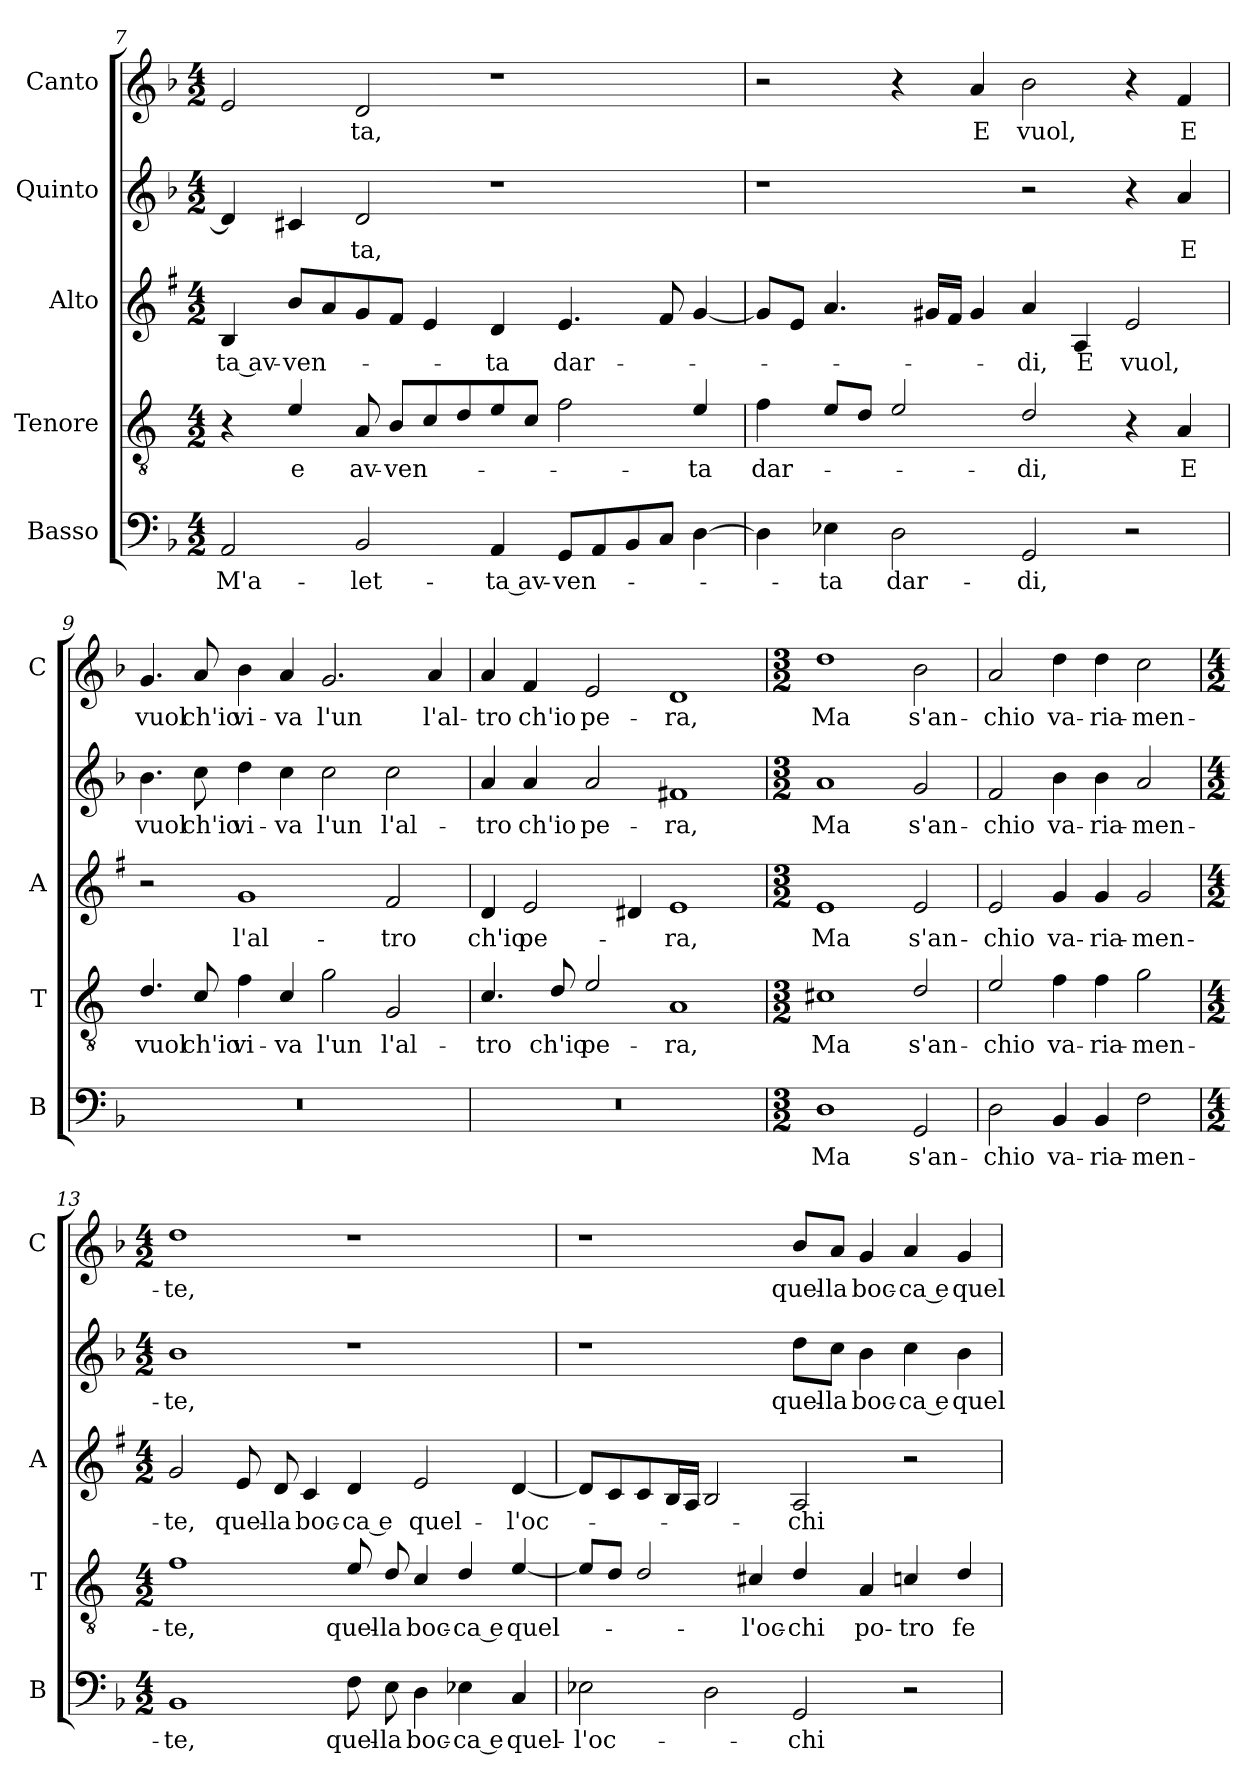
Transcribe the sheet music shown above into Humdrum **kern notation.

**kern	**text	**kern	**text	**kern	**text	**kern	**text	**kern	**text
*part5	*part5	*part4	*part4	*part3	*part3	*part2	*part2	*part1	*part1
*staff5	*staff5	*staff4	*staff4	*staff3	*staff3	*staff2	*staff2	*staff1	*staff1
*I"Basso	*	*I"Tenore	*	*I"Alto	*	*I"Quinto	*	*I"Canto	*
*I'B	*	*I'T	*	*I'A	*	*	*	*I'C	*
!!LO:LB:g=z
*clefF4	*	*clefGv2	*	*clefG2	*	*clefG2	*	*clefG2	*
*	*	*ITrd4c7	*	*ITrd1c2	*	*	*	*	*
*k[b-]	*	*k[b-]	*	*k[b-]	*	*k[b-]	*	*k[b-]	*
*F:	*	*F:	*	*F:	*	*F:	*	*F:	*
*M4/2	*	*M4/2	*	*M4/2	*	*M4/2	*	*M4/2	*
=7	=7	=7	=7	=7	=7	=7	=7	=7	=7
!	!LO:LY:b	!	!	!	!LO:LY:b	!	!	!	!
2AA/	M'a-	4r	.	4A/	-ta av-	4d/]	.	2e/	.
!	!	!	!LO:LY:b	!	!LO:LY:b	!	!	!	!
.	.	4A/	e	8a/L	-ven-	4c#X/	.	.	.
.	.	.	.	8g/	.	.	.	.	.
!	!LO:LY:b	!	!LO:LY:b	!	!	!	!LO:LY:b	!	!LO:LY:b
2BB-/	-let-	8D/	av-	8f/	.	2d/	-ta,	2d/	-ta,
!	!	!	!LO:LY:b	!	!	!	!	!	!
.	.	8E/L	-ven-	8e/J	.	.	.	.	.
.	.	8F/	.	4d/	.	.	.	.	.
.	.	8G/	.	.	.	.	.	.	.
!	!LO:LY:b	!	!	!	!LO:LY:b	!	!	!	!
4AA/	-ta av-	8A/	.	4c/	-ta	1r	.	1r	.
.	.	8F/J	.	.	.	.	.	.	.
!	!LO:LY:b	!	!	!	!LO:LY:b	!	!	!	!
8GG/L	-ven-	2B-\	.	4.d/	dar-	.	.	.	.
8AA/	.	.	.	.	.	.	.	.	.
8BB-/	.	.	.	.	.	.	.	.	.
8C/J	.	.	.	8e/	.	.	.	.	.
!	!	!	!LO:LY:b	!	!	!	!	!	!
[4D\	.	4A/	-ta	[4f/	.	.	.	.	.
=8	=8	=8	=8	=8	=8	=8	=8	=8	=8
!	!	!	!LO:LY:b	!	!	!	!	!	!
4D\]	.	4B-\	dar-	8f/L]	.	1r	.	2r	.
.	.	.	.	8d/J	.	.	.	.	.
!	!LO:LY:b	!	!	!	!	!	!	!	!
4E-X\	-ta	8A/L	.	4.g/	.	.	.	.	.
.	.	8G/J	.	.	.	.	.	.	.
!	!LO:LY:b	!	!	!	!	!	!	!	!
2D\	dar-	2A/	.	.	.	.	.	4r	.
.	.	.	.	16f#X/LL	.	.	.	.	.
.	.	.	.	16e/JJ	.	.	.	.	.
!	!	!	!	!	!	!	!	!	!LO:LY:b
.	.	.	.	4f#/	.	.	.	4a/	E
!	!LO:LY:b	!	!LO:LY:b	!	!LO:LY:b	!	!	!	!LO:LY:b
2GG/	-di,	2G/	-di,	4g/	-di,	2r	.	2b-\	vuol,
!	!	!	!	!	!LO:LY:b	!	!	!	!
.	.	.	.	4G/	E	.	.	.	.
!	!	!	!	!	!LO:LY:b	!	!	!	!
2r	.	4r	.	2d/	vuol,	4r	.	4r	.
!	!	!	!LO:LY:b	!	!	!	!LO:LY:b	!	!LO:LY:b
.	.	4D/	E	.	.	4a/	E	4f/	E
=9	=9	=9	=9	=9	=9	=9	=9	=9	=9
!	!	!	!LO:LY:b	!	!	!	!LO:LY:b	!	!LO:LY:b
0r	.	4.G/	vuol	2r	.	4.b-\	vuol	4.g/	vuol
!	!	!	!LO:LY:b	!	!	!	!LO:LY:b	!	!LO:LY:b
.	.	8F/	ch'io	.	.	8cc\	ch'io	8a/	ch'io
!	!	!	!LO:LY:b	!	!LO:LY:b	!	!LO:LY:b	!	!LO:LY:b
.	.	4B-\	vi-	1f	l'al-	4dd\	vi-	4b-\	vi-
!	!	!	!LO:LY:b	!	!	!	!LO:LY:b	!	!LO:LY:b
.	.	4F/	-va	.	.	4cc\	-va	4a/	-va
!	!	!	!LO:LY:b	!	!	!	!LO:LY:b	!	!LO:LY:b
.	.	2c\	l'un	.	.	2cc\	l'un	2.g/	l'un
!	!	!	!LO:LY:b	!	!LO:LY:b	!	!LO:LY:b	!	!
.	.	2C/	l'al-	2e/	-tro	2cc\	l'al-	.	.
!	!	!	!	!	!	!	!	!	!LO:LY:b
.	.	.	.	.	.	.	.	4a/	l'al-
!!LO:LB:g=z
=10	=10	=10	=10	=10	=10	=10	=10	=10	=10
!	!	!	!LO:LY:b	!	!LO:LY:b	!	!LO:LY:b	!	!LO:LY:b
0r	.	4.F/	-tro	4c/	ch'io	4a/	-tro	4a/	-tro
!	!	!	!	!	!LO:LY:b	!	!LO:LY:b	!	!LO:LY:b
.	.	.	.	2d/	pe-	4a/	ch'io	4f/	ch'io
!	!	!	!LO:LY:b	!	!	!	!	!	!
.	.	8G/	ch'io	.	.	.	.	.	.
!	!	!	!LO:LY:b	!	!	!	!LO:LY:b	!	!LO:LY:b
.	.	2A/	pe-	.	.	2a/	pe-	2e/	pe-
.	.	.	.	4c#X/	.	.	.	.	.
!	!	!	!LO:LY:b	!	!LO:LY:b	!	!LO:LY:b	!	!LO:LY:b
.	.	1D	-ra,	1d	-ra,	1f#X	-ra,	1d	-ra,
=11	=11	=11	=11	=11	=11	=11	=11	=11	=11
*M3/2	*	*M3/2	*	*M3/2	*	*M3/2	*	*M3/2	*
!	!LO:LY:b	!	!LO:LY:b	!	!LO:LY:b	!	!LO:LY:b	!	!LO:LY:b
1D	Ma	1F#X	Ma	1d	Ma	1a	Ma	1dd	Ma
!	!LO:LY:b	!	!LO:LY:b	!	!LO:LY:b	!	!LO:LY:b	!	!LO:LY:b
2GG/	s'an-	2G/	s'an-	2d/	s'an-	2g/	s'an-	2b-\	s'an-
=12	=12	=12	=12	=12	=12	=12	=12	=12	=12
!	!LO:LY:b	!	!LO:LY:b	!	!LO:LY:b	!	!LO:LY:b	!	!LO:LY:b
2D\	-chio	2A/	-chio	2d/	-chio	2f/	-chio	2a/	-chio
!	!LO:LY:b	!	!LO:LY:b	!	!LO:LY:b	!	!LO:LY:b	!	!LO:LY:b
4BB-/	va-	4B-\	va-	4f/	va-	4b-\	va-	4dd\	va-
!	!LO:LY:b	!	!LO:LY:b	!	!LO:LY:b	!	!LO:LY:b	!	!LO:LY:b
4BB-/	-ria-	4B-\	-ria-	4f/	-ria-	4b-\	-ria-	4dd\	-ria-
!	!LO:LY:b	!	!LO:LY:b	!	!LO:LY:b	!	!LO:LY:b	!	!LO:LY:b
2F\	-men-	2c\	-men-	2f/	-men-	2a/	-men-	2cc\	-men-
!!LO:PB:g=z
=13	=13	=13	=13	=13	=13	=13	=13	=13	=13
*M4/2	*	*M4/2	*	*M4/2	*	*M4/2	*	*M4/2	*
!	!LO:LY:b	!	!LO:LY:b	!	!LO:LY:b	!	!LO:LY:b	!	!LO:LY:b
1BB-	-te,	1B-	-te,	2f/	-te,	1b-	-te,	1dd	-te,
!	!	!	!	!	!LO:LY:b	!	!	!	!
.	.	.	.	8d/	quel-	.	.	.	.
!	!	!	!	!	!LO:LY:b	!	!	!	!
.	.	.	.	8c/	-la	.	.	.	.
!	!	!	!	!	!LO:LY:b	!	!	!	!
.	.	.	.	4B-/	boc-	.	.	.	.
!	!LO:LY:b	!	!LO:LY:b	!	!LO:LY:b	!	!	!	!
8F\	quel-	8A/	quel-	4c/	-ca e	1r	.	1r	.
!	!LO:LY:b	!	!LO:LY:b	!	!	!	!	!	!
8E\	-la	8G/	-la	.	.	.	.	.	.
!	!LO:LY:b	!	!LO:LY:b	!	!LO:LY:b	!	!	!	!
4D\	boc-	4F/	boc-	2d/	quel-	.	.	.	.
!	!LO:LY:b	!	!LO:LY:b	!	!	!	!	!	!
4E-X\	-ca e	4G/	-ca e	.	.	.	.	.	.
!	!LO:LY:b	!	!LO:LY:b	!	!LO:LY:b	!	!	!	!
4C/	quel-	[4A/	quel-	[4c/	-l'oc-	.	.	.	.
=14	=14	=14	=14	=14	=14	=14	=14	=14	=14
!	!LO:LY:b	!	!	!	!	!	!	!	!
2E-X\	-l'oc-	8A/L]	.	8c/L]	.	1r	.	1r	.
.	.	8G/J	.	8B-/	.	.	.	.	.
.	.	2G/	.	8B-/	.	.	.	.	.
.	.	.	.	16A/L	.	.	.	.	.
.	.	.	.	16G/JJ	.	.	.	.	.
2D\	.	.	.	2A/	.	.	.	.	.
!	!	!	!LO:LY:b	!	!	!	!	!	!
.	.	4F#X/	-l'oc-	.	.	.	.	.	.
!	!LO:LY:b	!	!LO:LY:b	!	!LO:LY:b	!	!LO:LY:b	!	!LO:LY:b
2GG/	-chi	4G/	-chi	2G/	-chi	8dd\L	quel-	8b-/L	quel-
!	!	!	!	!	!	!	!LO:LY:b	!	!LO:LY:b
.	.	.	.	.	.	8cc\J	-la	8a/J	-la
!	!	!	!LO:LY:b	!	!	!	!LO:LY:b	!	!LO:LY:b
.	.	4D/	po-	.	.	4b-\	boc-	4g/	boc-
!	!	!	!LO:LY:b	!	!	!	!LO:LY:b	!	!LO:LY:b
2r	.	4Fn/	-tro	2r	.	4cc\	-ca e	4a/	-ca e
!	!	!	!LO:LY:b	!	!	!	!LO:LY:b	!	!LO:LY:b
.	.	4G/	fe-	.	.	4b-\	quel-	4g/	quel-
=	=	=	=	=	=	=	=	=	=
*-	*-	*-	*-	*-	*-	*-	*-	*-	*-
